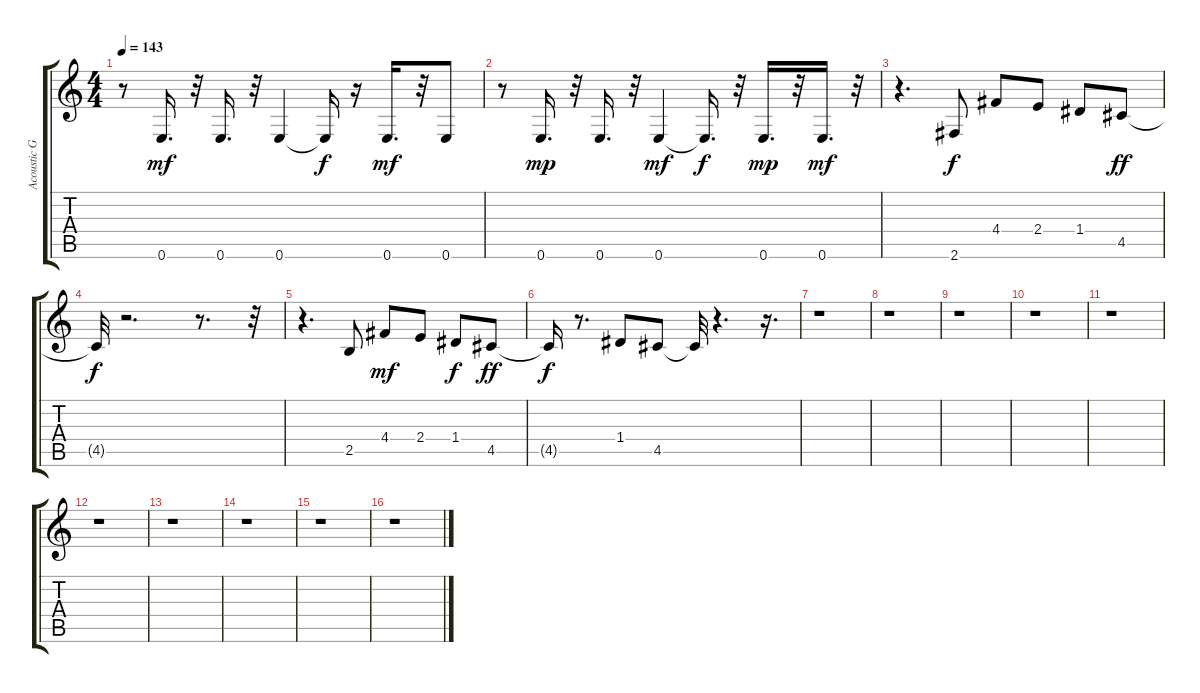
\track ("Acoustic Guitar     " "Acoustic G") {instrument acousticguitarsteel}
\staff {score tabs}
\tuning (E4 B3 G3 D3 A2 E2) {hide}
\ts (4 4)
\tempo 143
\clef g2
\ks c
r.8{dy mp} 0.6.16{d dy mf} r.32 0.6.16{d} r.32 0.6.4 0.6{t}.16{dy f} r.16 0.6.16{d dy mf} r.32 0.6.8 |
r.8 0.6.16{d dy mp} r.32 0.6.16{d} r.32 0.6.4{dy mf} 0.6{t}.16{d dy f} r.32 0.6.16{d dy mp} r.32 0.6.16{d dy mf} r.32 |
r.4{d} 2.6.8{dy f} 4.4.8 2.4.8 1.4.8 4.5.8{dy ff} |
4.5{t}.32{dy f} r.2{d} r.8{d} r.32 |
r.4{d} 2.5.8 4.4.8{dy mf} 2.4.8 1.4.8{dy f} 4.5.8{dy ff} |
4.5{t}.16{dy f} r.8{d} 1.4.8 4.5.8 4.5{t}.32 r.4{d} r.16{d} |
r.1 |
r.1 |
r.1 |
r.1 |
r.1 |
r.1 |
r.1 |
r.1 |
r.1 |
r.1
